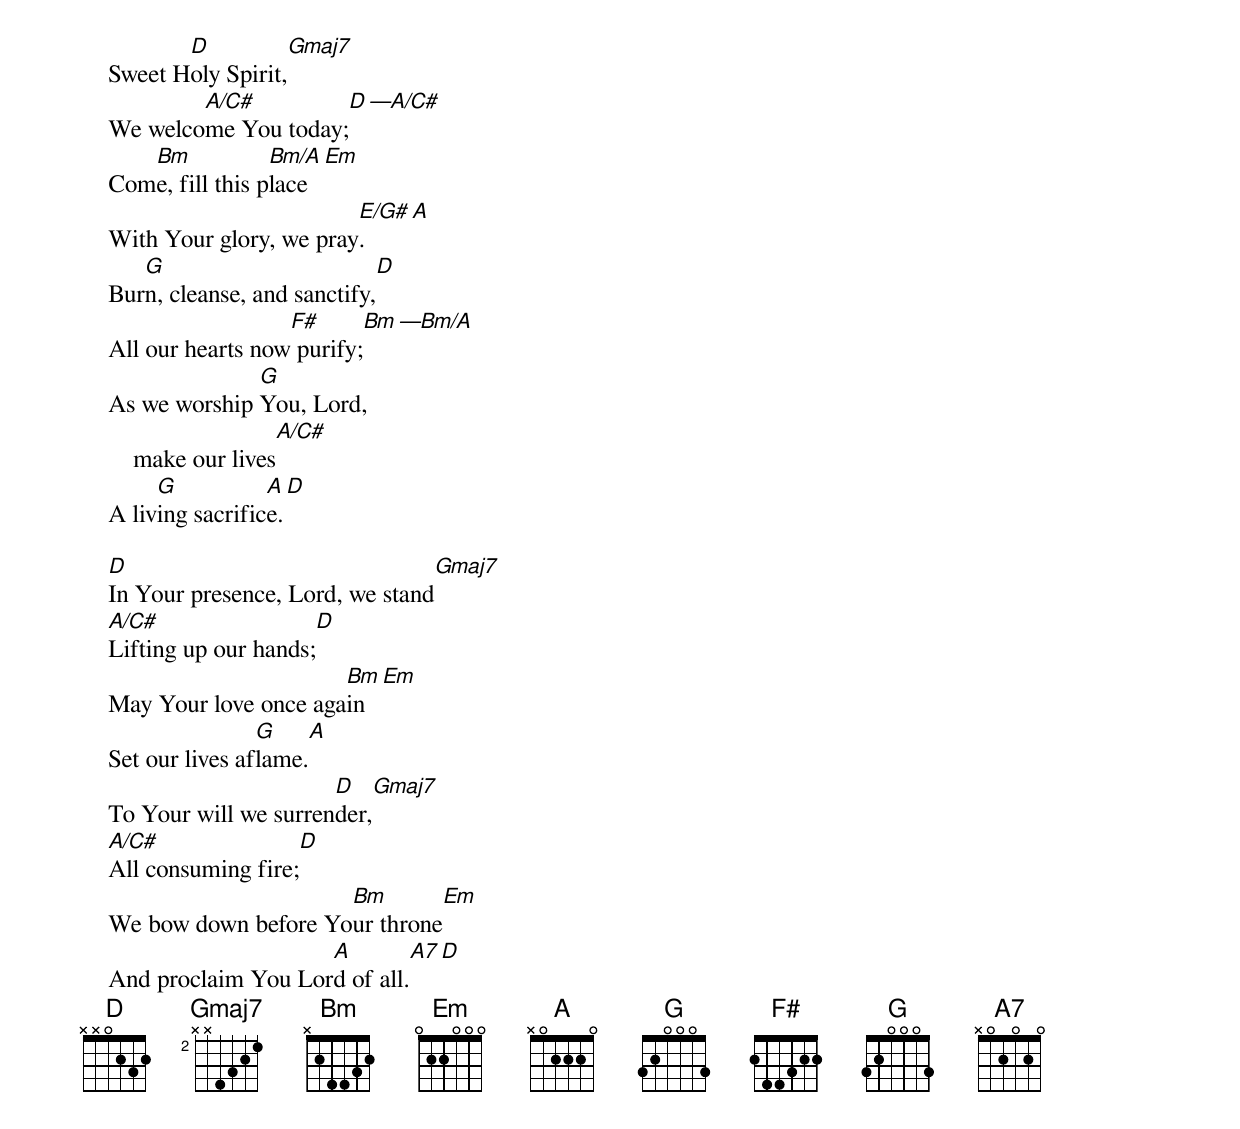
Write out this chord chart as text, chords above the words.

           D                Gmaj7
    Sweet Holy Spirit,
            A/C#                           D —A/C#
    We welcome You today;
       Bm            Bm/A   Em
    Come, fill this place
                            E/G#             A
    With Your glory, we pray.
       G                                  D
    Burn, cleanse, and sanctify,
                      F#                   Bm   —Bm/A
    All our hearts now purify;
                  Gmaj
    As we worship You, Lord,
                           A/C#
        make our lives
         G           A      D
    A living sacrifice.

    D                                                       Gmaj7
    In Your presence, Lord, we stand
    A/C#                       D
    Lifting up our hands;
                          Bm                  Em
    May Your love once again
                    G            A
    Set our lives aflame.
                          D         Gmaj7
    To Your will we surrender,
    A/C#                       D
    All consuming fire;
                         Bm                                 Em
    We bow down before Your throne
                        A                  A7         D
    And proclaim You Lord of all.
